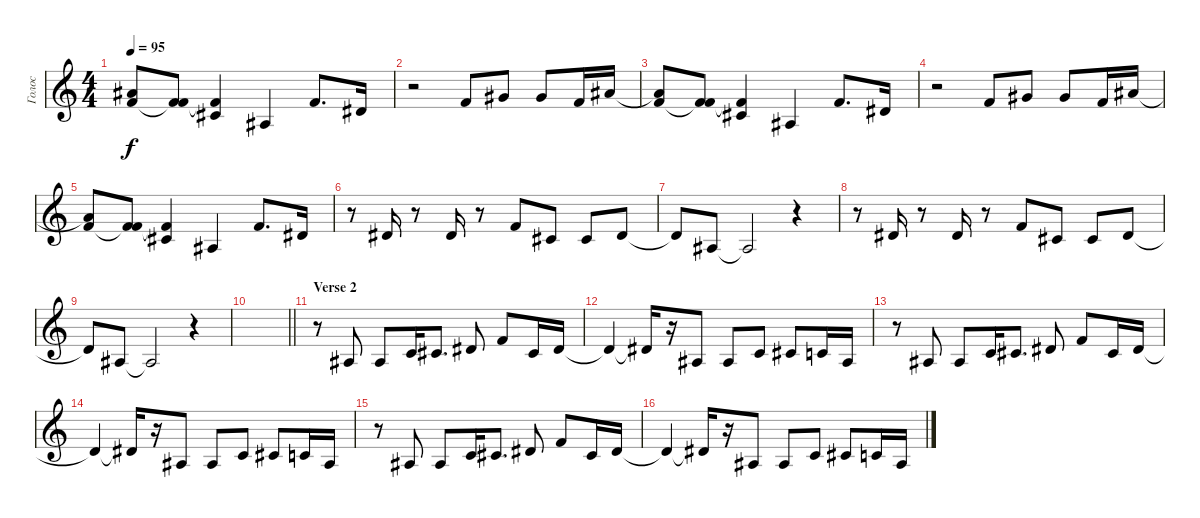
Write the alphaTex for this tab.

\track ("Голос" "Голос") {instrument acousticgrandpiano}
\staff {score}
\tuning (E4 B3 G3 D3 A2 E2) {hide}
\ts (4 4)
\tempo 95
\clef g2
\ks c
(6.2 15.3{t}).8{dy f} (6.2{t} 10.3).8 (2.2 10.3{t}).4 3.3.4 6.2.8{d} 4.2.16 |
r.2 6.2.8 9.2.8 9.2.8 6.2.16 15.3.16 |
(6.2 15.3{t}).8 (6.2{t} 10.3).8 (2.2 10.3{t}).4 3.3.4 6.2.8{d} 4.2.16 |
r.2 6.2.8 9.2.8 9.2.8 6.2.16 15.3.16 |
(6.2 15.3{t}).8 (6.2{t} 10.3).8 (2.2 10.3{t}).4 3.3.4 6.2.8{d} 4.2.16 |
r.8 4.2.16 r.8 4.2.16 r.8 6.2.8 2.2.8 2.2.8 4.2.8 |
4.2{t}.8 3.3.8 3.3{t}.2 r.4 |
r.8 4.2.16 r.8 4.2.16 r.8 6.2.8 2.2.8 2.2.8 4.2.8 |
4.2{t}.8 3.3.8 3.3{t}.2 r.4 |
\barLineRight lightlight
|
\section ("" "Verse 2")
r.8 3.3.8 3.3.8 1.2.16 2.2.8{d} 4.2.8 6.2.8 2.2.16 4.2.16 |
4.2{t}.4 4.2{t}.16 r.16 3.3.8 3.3.8 1.2.8 2.2.8 1.2.16 3.3.16 |
r.8 3.3.8 3.3.8 1.2.16 2.2.8{d} 4.2.8 6.2.8 2.2.16 4.2.16 |
4.2{t}.4 4.2{t}.16 r.16 3.3.8 3.3.8 1.2.8 2.2.8 1.2.16 3.3.16 |
r.8 3.3.8 3.3.8 1.2.16 2.2.8{d} 4.2.8 6.2.8 2.2.16 4.2.16 |
4.2{t}.4 4.2{t}.16 r.16 3.3.8 3.3.8 1.2.8 2.2.8 1.2.16 3.3.16
